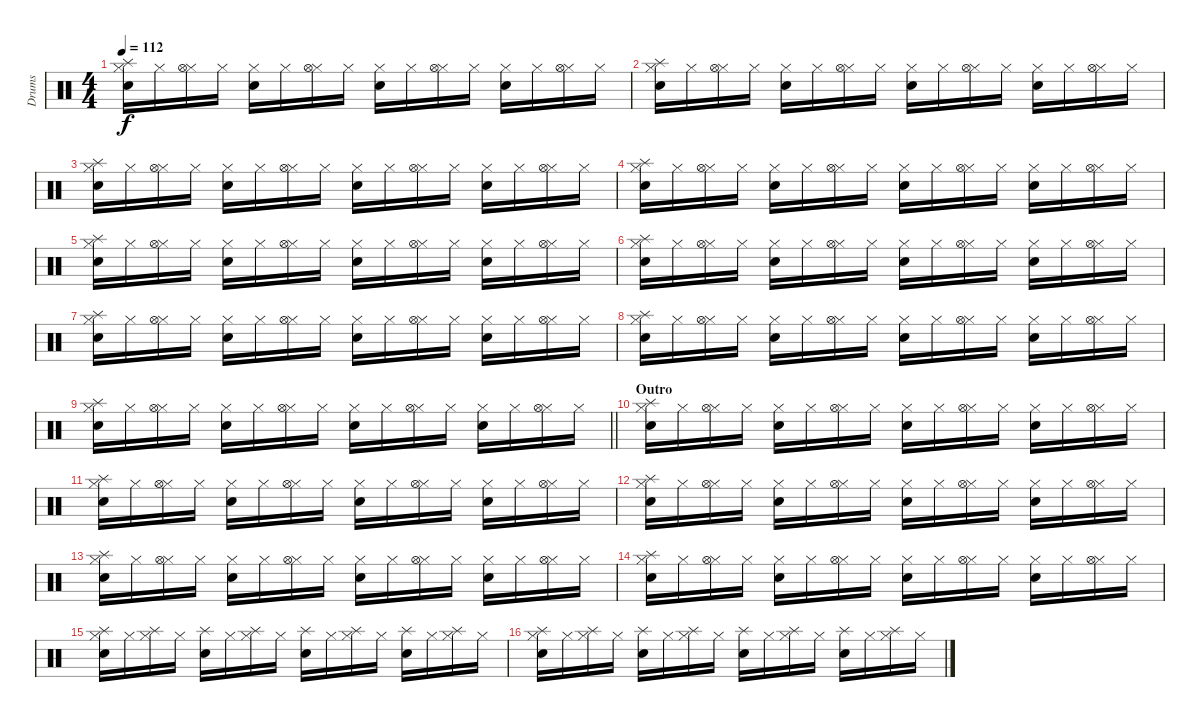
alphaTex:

\track ("Drums" "Drums") {instrument percussion}
\staff {score}
\articulation defaults
\ts (4 4)
\tempo 112
\clef neutral
\ks c
("Hi-Hat (closed)" "Snare (hit) 2" "Splash (hit)").16{dy f} "Hi-Hat (closed)".16 ("Hi-Hat (closed)" "Hi-Hat (open)").16 "Hi-Hat (closed)".16 ("Hi-Hat (closed)" "Snare (hit) 2").16 "Hi-Hat (closed)".16 ("Hi-Hat (closed)" "Hi-Hat (open)").16 "Hi-Hat (closed)".16 ("Hi-Hat (closed)" "Snare (hit) 2").16 "Hi-Hat (closed)".16 ("Hi-Hat (closed)" "Hi-Hat (open)").16 "Hi-Hat (closed)".16 ("Hi-Hat (closed)" "Snare (hit) 2").16 "Hi-Hat (closed)".16 ("Hi-Hat (closed)" "Hi-Hat (open)").16 "Hi-Hat (closed)".16 |
("Hi-Hat (closed)" "Snare (hit) 2" "Splash (hit)").16 "Hi-Hat (closed)".16 ("Hi-Hat (closed)" "Hi-Hat (open)").16 "Hi-Hat (closed)".16 ("Hi-Hat (closed)" "Snare (hit) 2").16 "Hi-Hat (closed)".16 ("Hi-Hat (closed)" "Hi-Hat (open)").16 "Hi-Hat (closed)".16 ("Hi-Hat (closed)" "Snare (hit) 2").16 "Hi-Hat (closed)".16 ("Hi-Hat (closed)" "Hi-Hat (open)").16 "Hi-Hat (closed)".16 ("Hi-Hat (closed)" "Snare (hit) 2").16 "Hi-Hat (closed)".16 ("Hi-Hat (closed)" "Hi-Hat (open)").16 "Hi-Hat (closed)".16 |
("Hi-Hat (closed)" "Snare (hit) 2" "Splash (hit)").16 "Hi-Hat (closed)".16 ("Hi-Hat (closed)" "Hi-Hat (open)").16 "Hi-Hat (closed)".16 ("Hi-Hat (closed)" "Snare (hit) 2").16 "Hi-Hat (closed)".16 ("Hi-Hat (closed)" "Hi-Hat (open)").16 "Hi-Hat (closed)".16 ("Hi-Hat (closed)" "Snare (hit) 2").16 "Hi-Hat (closed)".16 ("Hi-Hat (closed)" "Hi-Hat (open)").16 "Hi-Hat (closed)".16 ("Hi-Hat (closed)" "Snare (hit) 2").16 "Hi-Hat (closed)".16 ("Hi-Hat (closed)" "Hi-Hat (open)").16 "Hi-Hat (closed)".16 |
("Hi-Hat (closed)" "Snare (hit) 2" "Splash (hit)").16 "Hi-Hat (closed)".16 ("Hi-Hat (closed)" "Hi-Hat (open)").16 "Hi-Hat (closed)".16 ("Hi-Hat (closed)" "Snare (hit) 2").16 "Hi-Hat (closed)".16 ("Hi-Hat (closed)" "Hi-Hat (open)").16 "Hi-Hat (closed)".16 ("Hi-Hat (closed)" "Snare (hit) 2").16 "Hi-Hat (closed)".16 ("Hi-Hat (closed)" "Hi-Hat (open)").16 "Hi-Hat (closed)".16 ("Hi-Hat (closed)" "Snare (hit) 2").16 "Hi-Hat (closed)".16 ("Hi-Hat (closed)" "Hi-Hat (open)").16 "Hi-Hat (closed)".16 |
("Hi-Hat (closed)" "Snare (hit) 2" "Splash (hit)").16 "Hi-Hat (closed)".16 ("Hi-Hat (closed)" "Hi-Hat (open)").16 "Hi-Hat (closed)".16 ("Hi-Hat (closed)" "Snare (hit) 2").16 "Hi-Hat (closed)".16 ("Hi-Hat (closed)" "Hi-Hat (open)").16 "Hi-Hat (closed)".16 ("Hi-Hat (closed)" "Snare (hit) 2").16 "Hi-Hat (closed)".16 ("Hi-Hat (closed)" "Hi-Hat (open)").16 "Hi-Hat (closed)".16 ("Hi-Hat (closed)" "Snare (hit) 2").16 "Hi-Hat (closed)".16 ("Hi-Hat (closed)" "Hi-Hat (open)").16 "Hi-Hat (closed)".16 |
("Hi-Hat (closed)" "Snare (hit) 2" "Splash (hit)").16 "Hi-Hat (closed)".16 ("Hi-Hat (closed)" "Hi-Hat (open)").16 "Hi-Hat (closed)".16 ("Hi-Hat (closed)" "Snare (hit) 2").16 "Hi-Hat (closed)".16 ("Hi-Hat (closed)" "Hi-Hat (open)").16 "Hi-Hat (closed)".16 ("Hi-Hat (closed)" "Snare (hit) 2").16 "Hi-Hat (closed)".16 ("Hi-Hat (closed)" "Hi-Hat (open)").16 "Hi-Hat (closed)".16 ("Hi-Hat (closed)" "Snare (hit) 2").16 "Hi-Hat (closed)".16 ("Hi-Hat (closed)" "Hi-Hat (open)").16 "Hi-Hat (closed)".16 |
("Hi-Hat (closed)" "Snare (hit) 2" "Splash (hit)").16 "Hi-Hat (closed)".16 ("Hi-Hat (closed)" "Hi-Hat (open)").16 "Hi-Hat (closed)".16 ("Hi-Hat (closed)" "Snare (hit) 2").16 "Hi-Hat (closed)".16 ("Hi-Hat (closed)" "Hi-Hat (open)").16 "Hi-Hat (closed)".16 ("Hi-Hat (closed)" "Snare (hit) 2").16 "Hi-Hat (closed)".16 ("Hi-Hat (closed)" "Hi-Hat (open)").16 "Hi-Hat (closed)".16 ("Hi-Hat (closed)" "Snare (hit) 2").16 "Hi-Hat (closed)".16 ("Hi-Hat (closed)" "Hi-Hat (open)").16 "Hi-Hat (closed)".16 |
("Hi-Hat (closed)" "Snare (hit) 2" "Splash (hit)").16 "Hi-Hat (closed)".16 ("Hi-Hat (closed)" "Hi-Hat (open)").16 "Hi-Hat (closed)".16 ("Hi-Hat (closed)" "Snare (hit) 2").16 "Hi-Hat (closed)".16 ("Hi-Hat (closed)" "Hi-Hat (open)").16 "Hi-Hat (closed)".16 ("Hi-Hat (closed)" "Snare (hit) 2").16 "Hi-Hat (closed)".16 ("Hi-Hat (closed)" "Hi-Hat (open)").16 "Hi-Hat (closed)".16 ("Hi-Hat (closed)" "Snare (hit) 2").16 "Hi-Hat (closed)".16 ("Hi-Hat (closed)" "Hi-Hat (open)").16 "Hi-Hat (closed)".16 |
\barLineRight lightlight
("Hi-Hat (closed)" "Snare (hit) 2" "Splash (hit)").16 "Hi-Hat (closed)".16 ("Hi-Hat (closed)" "Hi-Hat (open)").16 "Hi-Hat (closed)".16 ("Hi-Hat (closed)" "Snare (hit) 2").16 "Hi-Hat (closed)".16 ("Hi-Hat (closed)" "Hi-Hat (open)").16 "Hi-Hat (closed)".16 ("Hi-Hat (closed)" "Snare (hit) 2").16 "Hi-Hat (closed)".16 ("Hi-Hat (closed)" "Hi-Hat (open)").16 "Hi-Hat (closed)".16 ("Hi-Hat (closed)" "Snare (hit) 2").16 "Hi-Hat (closed)".16 ("Hi-Hat (closed)" "Hi-Hat (open)").16 "Hi-Hat (closed)".16 |
\section ("" "Outro")
("Hi-Hat (closed)" "Snare (hit) 2" "Splash (hit)").16 "Hi-Hat (closed)".16 ("Hi-Hat (closed)" "Hi-Hat (open)").16 "Hi-Hat (closed)".16 ("Hi-Hat (closed)" "Snare (hit) 2").16 "Hi-Hat (closed)".16 ("Hi-Hat (closed)" "Hi-Hat (open)").16 "Hi-Hat (closed)".16 ("Hi-Hat (closed)" "Snare (hit) 2").16 "Hi-Hat (closed)".16 ("Hi-Hat (closed)" "Hi-Hat (open)").16 "Hi-Hat (closed)".16 ("Hi-Hat (closed)" "Snare (hit) 2").16 "Hi-Hat (closed)".16 ("Hi-Hat (closed)" "Hi-Hat (open)").16 "Hi-Hat (closed)".16 |
("Hi-Hat (closed)" "Snare (hit) 2" "Splash (hit)").16 "Hi-Hat (closed)".16 ("Hi-Hat (closed)" "Hi-Hat (open)").16 "Hi-Hat (closed)".16 ("Hi-Hat (closed)" "Snare (hit) 2").16 "Hi-Hat (closed)".16 ("Hi-Hat (closed)" "Hi-Hat (open)").16 "Hi-Hat (closed)".16 ("Hi-Hat (closed)" "Snare (hit) 2").16 "Hi-Hat (closed)".16 ("Hi-Hat (closed)" "Hi-Hat (open)").16 "Hi-Hat (closed)".16 ("Hi-Hat (closed)" "Snare (hit) 2").16 "Hi-Hat (closed)".16 ("Hi-Hat (closed)" "Hi-Hat (open)").16 "Hi-Hat (closed)".16 |
("Hi-Hat (closed)" "Snare (hit) 2" "Splash (hit)").16 "Hi-Hat (closed)".16 ("Hi-Hat (closed)" "Hi-Hat (open)").16 "Hi-Hat (closed)".16 ("Hi-Hat (closed)" "Snare (hit) 2").16 "Hi-Hat (closed)".16 ("Hi-Hat (closed)" "Hi-Hat (open)").16 "Hi-Hat (closed)".16 ("Hi-Hat (closed)" "Snare (hit) 2").16 "Hi-Hat (closed)".16 ("Hi-Hat (closed)" "Hi-Hat (open)").16 "Hi-Hat (closed)".16 ("Hi-Hat (closed)" "Snare (hit) 2").16 "Hi-Hat (closed)".16 ("Hi-Hat (closed)" "Hi-Hat (open)").16 "Hi-Hat (closed)".16 |
("Hi-Hat (closed)" "Snare (hit) 2" "Splash (hit)").16 "Hi-Hat (closed)".16 ("Hi-Hat (closed)" "Hi-Hat (open)").16 "Hi-Hat (closed)".16 ("Hi-Hat (closed)" "Snare (hit) 2").16 "Hi-Hat (closed)".16 ("Hi-Hat (closed)" "Hi-Hat (open)").16 "Hi-Hat (closed)".16 ("Hi-Hat (closed)" "Snare (hit) 2").16 "Hi-Hat (closed)".16 ("Hi-Hat (closed)" "Hi-Hat (open)").16 "Hi-Hat (closed)".16 ("Hi-Hat (closed)" "Snare (hit) 2").16 "Hi-Hat (closed)".16 ("Hi-Hat (closed)" "Hi-Hat (open)").16 "Hi-Hat (closed)".16 |
("Hi-Hat (closed)" "Snare (hit) 2" "Splash (hit)").16 "Hi-Hat (closed)".16 ("Hi-Hat (closed)" "Hi-Hat (open)").16 "Hi-Hat (closed)".16 ("Hi-Hat (closed)" "Snare (hit) 2").16 "Hi-Hat (closed)".16 ("Hi-Hat (closed)" "Hi-Hat (open)").16 "Hi-Hat (closed)".16 ("Hi-Hat (closed)" "Snare (hit) 2").16 "Hi-Hat (closed)".16 ("Hi-Hat (closed)" "Hi-Hat (open)").16 "Hi-Hat (closed)".16 ("Hi-Hat (closed)" "Snare (hit) 2").16 "Hi-Hat (closed)".16 ("Hi-Hat (closed)" "Hi-Hat (open)").16 "Hi-Hat (closed)".16 |
("Hi-Hat (closed)" "Snare (hit) 2" "Splash (hit)").16 "Hi-Hat (closed)".16 ("Hi-Hat (closed)" "Splash (hit)").16 "Hi-Hat (closed)".16 ("Splash (hit)" "Snare (hit) 2").16 "Hi-Hat (closed)".16 ("Hi-Hat (closed)" "Splash (hit)").16 "Hi-Hat (closed)".16 ("Splash (hit)" "Snare (hit) 2").16 "Hi-Hat (closed)".16 ("Hi-Hat (closed)" "Splash (hit)").16 "Hi-Hat (closed)".16 ("Splash (hit)" "Snare (hit) 2").16 "Hi-Hat (closed)".16 ("Hi-Hat (closed)" "Splash (hit)").16 "Hi-Hat (closed)".16 |
("Hi-Hat (closed)" "Snare (hit) 2" "Splash (hit)").16 "Hi-Hat (closed)".16 ("Hi-Hat (closed)" "Splash (hit)").16 "Hi-Hat (closed)".16 ("Splash (hit)" "Snare (hit) 2").16 "Hi-Hat (closed)".16 ("Hi-Hat (closed)" "Splash (hit)").16 "Hi-Hat (closed)".16 ("Splash (hit)" "Snare (hit) 2").16 "Hi-Hat (closed)".16 ("Hi-Hat (closed)" "Splash (hit)").16 "Hi-Hat (closed)".16 ("Splash (hit)" "Snare (hit) 2").16 "Hi-Hat (closed)".16 ("Hi-Hat (closed)" "Splash (hit)").16 "Hi-Hat (closed)".16
